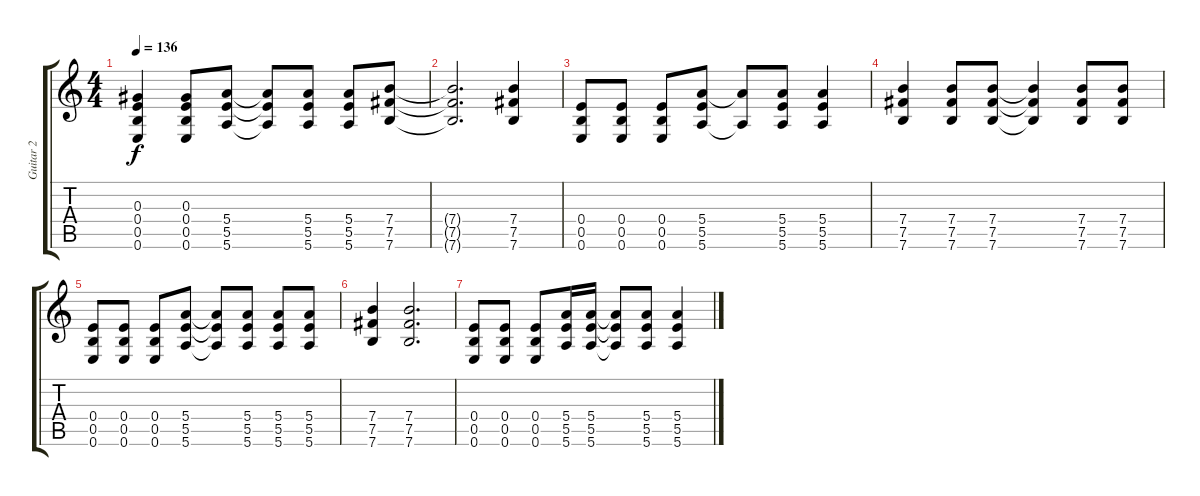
\track ("Guitar 2" "Guitar 2") {instrument overdrivenguitar}
\staff {score tabs}
\tuning (E4 B3 Ab3 E3 B2 E2) {hide}
\ts (4 4)
\tempo 136
\clef g2
\ks c
(0.3 0.4 0.5 0.6).4{dy f} (0.3 0.4 0.5 0.6).8 (5.4 5.5 5.6).8 (5.4{t} 5.5{t} 5.6{t}).8 (5.4 5.5 5.6).8 (5.4 5.5 5.6).8 (7.4 7.5 7.6).8 |
(7.4{t} 7.5{t} 7.6{t}).2{d} (7.4 7.5 7.6).4 |
(0.4 0.5 0.6).8 (0.4 0.5 0.6).8 (0.4 0.5 0.6).8 (5.4 5.5 5.6).8 (5.4{t} 5.6{t}).8 (5.4 5.5 5.6).8 (5.4 5.5 5.6).4 |
(7.4 7.5 7.6).4 (7.4 7.5 7.6).8 (7.4 7.5 7.6).8 (7.4{t} 7.5{t} 7.6{t}).4 (7.4 7.5 7.6).8 (7.4 7.5 7.6).8 |
(0.4 0.5 0.6).8 (0.4 0.5 0.6).8 (0.4 0.5 0.6).8 (5.4 5.5 5.6).8 (5.4{t} 5.5{t} 5.6{t}).8 (5.4 5.5 5.6).8 (5.4 5.5 5.6).8 (5.4 5.5 5.6).8 |
(7.4 7.5 7.6).4 (7.4 7.5 7.6).2{d} |
(0.4 0.5 0.6).8 (0.4 0.5 0.6).8 (0.4 0.5 0.6).8 (5.4 5.5 5.6).16 (5.4 5.5 5.6).16 (5.4{t} 5.5{t} 5.6{t}).8 (5.4 5.5 5.6).8 (5.4 5.5 5.6).4
